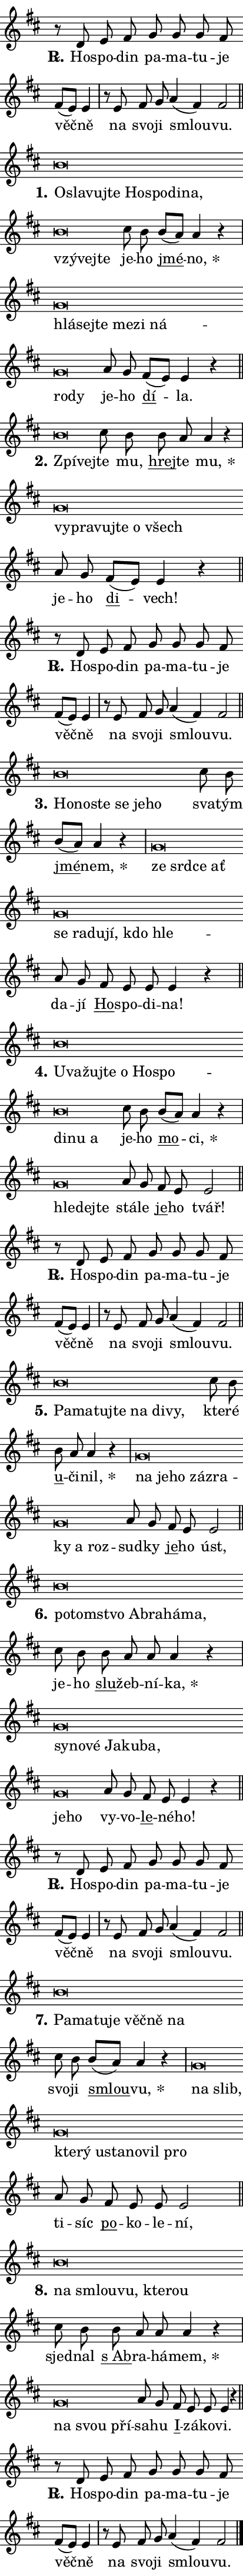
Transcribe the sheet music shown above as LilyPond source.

\version "2.22.1"
\header { tagline = "" }
\paper {
  indent = 0\cm
  top-margin = 0\cm
  right-margin = 0\cm
  bottom-margin = 0\cm
  left-margin = 0\cm
  paper-width = 7\cm
  page-breaking = #ly:one-page-breaking
  system-system-spacing.basic-distance = #11
  score-system-spacing.basic-distance = #11.3
  ragged-last = ##f
}


%% Author: Thomas Morley
%% https://lists.gnu.org/archive/html/lilypond-user/2020-05/msg00002.html
#(define (line-position grob)
"Returns position of @var[grob} in current system:
   @code{'start}, if at first time-step
   @code{'end}, if at last time-step
   @code{'middle} otherwise
"
  (let* ((col (ly:item-get-column grob))
         (ln (ly:grob-object col 'left-neighbor))
         (rn (ly:grob-object col 'right-neighbor))
         (col-to-check-left (if (ly:grob? ln) ln col))
         (col-to-check-right (if (ly:grob? rn) rn col))
         (break-dir-left
           (and
             (ly:grob-property col-to-check-left 'non-musical #f)
             (ly:item-break-dir col-to-check-left)))
         (break-dir-right
           (and
             (ly:grob-property col-to-check-right 'non-musical #f)
             (ly:item-break-dir col-to-check-right))))
        (cond ((eqv? 1 break-dir-left) 'start)
              ((eqv? -1 break-dir-right) 'end)
              (else 'middle))))

#(define (tranparent-at-line-position vctor)
  (lambda (grob)
  "Relying on @code{line-position} select the relevant enry from @var{vctor}.
Used to determine transparency,"
    (case (line-position grob)
      ((end) (not (vector-ref vctor 0)))
      ((middle) (not (vector-ref vctor 1)))
      ((start) (not (vector-ref vctor 2))))))

noteHeadBreakVisibility =
#(define-music-function (break-visibility)(vector?)
"Makes @code{NoteHead}s transparent relying on @var{break-visibility}"
#{
  \override NoteHead.transparent =
    #(tranparent-at-line-position break-visibility)
#})

#(define delete-ledgers-for-transparent-note-heads
  (lambda (grob)
    "Reads whether a @code{NoteHead} is transparent.
If so this @code{NoteHead} is removed from @code{'note-heads} from
@var{grob}, which is supposed to be @code{LedgerLineSpanner}.
As a result ledgers are not printed for this @code{NoteHead}"
    (let* ((nhds-array (ly:grob-object grob 'note-heads))
           (nhds-list
             (if (ly:grob-array? nhds-array)
                 (ly:grob-array->list nhds-array)
                 '()))
           ;; Relies on the transparent-property being done before
           ;; Staff.LedgerLineSpanner.after-line-breaking is executed.
           ;; This is fragile ...
           (to-keep
             (remove
               (lambda (nhd)
                 (ly:grob-property nhd 'transparent #f))
               nhds-list)))
      ;; TODO find a better method to iterate over grob-arrays, similiar
      ;; to filter/remove etc for lists
      ;; For now rebuilt from scratch
      (set! (ly:grob-object grob 'note-heads)  '())
      (for-each
        (lambda (nhd)
          (ly:pointer-group-interface::add-grob grob 'note-heads nhd))
        to-keep))))

hideNotes = {
  \noteHeadBreakVisibility #begin-of-line-visible
}
unHideNotes = {
  \noteHeadBreakVisibility #all-visible
}

% work-around for resetting accidentals
% https://lilypond.org/doc/v2.23/Documentation/notation/displaying-rhythms#unmetered-music
cadenzaMeasure = {
  \cadenzaOff
  \partial 1024 s1024
  \cadenzaOn
}

#(define-markup-command (accent layout props text) (markup?)
  "Underline accented syllable"
  (interpret-markup layout props
    #{\markup \override #'(offset . 4.3) \underline { #text }#}))

responsum = \markup \concat {
  "R" \hspace #-1.05 \path #0.1 #'((moveto 0 0.07) (lineto 0.9 0.8)) \hspace #0.05 "."
}

\layout {
    \context {
        \Staff
        \remove "Time_signature_engraver"
        \override LedgerLineSpanner.after-line-breaking = #delete-ledgers-for-transparent-note-heads
    }
    \context {
        \Voice {
            \override NoteHead.output-attributes = #'((class . "notehead"))
            \override Hairpin.height = #0.55
        }
    }
    \context {
        \Lyrics {
            \override StanzaNumber.output-attributes = #'((class . "stanzanumber"))
            \override LyricSpace.minimum-distance = #0.9
            \override LyricText.font-name = #"TeX Gyre Schola"
            \override LyricText.font-size = 1
            \override StanzaNumber.font-name = #"TeX Gyre Schola Bold"
            \override StanzaNumber.font-size = 1
        }
    }
}

% magnetic-lyrics.ily
%
%   written by
%     Jean Abou Samra <jean@abou-samra.fr>
%     Werner Lemberg <wl@gnu.org>
%
%   adapted by
%     Jiri Hon <jiri.hon@gmail.com>
%
% Version 2022-Apr-15

% https://www.mail-archive.com/lilypond-user@gnu.org/msg149350.html

#(define (Left_hyphen_pointer_engraver context)
   "Collect syllable-hyphen-syllable occurrences in lyrics and store
them in properties.  This engraver only looks to the left.  For
example, if the lyrics input is @code{foo -- bar}, it does the
following.

@itemize @bullet
@item
Set the @code{text} property of the @code{LyricHyphen} grob between
@q{foo} and @q{bar} to @code{foo}.

@item
Set the @code{left-hyphen} property of the @code{LyricText} grob with
text @q{foo} to the @code{LyricHyphen} grob between @q{foo} and
@q{bar}.
@end itemize

Use this auxiliary engraver in combination with the
@code{lyric-@/text::@/apply-@/magnetic-@/offset!} hook."
   (let ((hyphen #f)
         (text #f))
     (make-engraver
      (acknowledgers
       ((lyric-syllable-interface engraver grob source-engraver)
        (set! text grob)))
      (end-acknowledgers
       ((lyric-hyphen-interface engraver grob source-engraver)
        ;(when (not (grob::has-interface grob 'lyric-space-interface))
          (set! hyphen grob)));)
      ((stop-translation-timestep engraver)
       (when (and text hyphen)
         (ly:grob-set-object! text 'left-hyphen hyphen))
       (set! text #f)
       (set! hyphen #f)))))

#(define (lyric-text::apply-magnetic-offset! grob)
   "If the space between two syllables is less than the value in
property @code{LyricText@/.details@/.squash-threshold}, move the right
syllable to the left so that it gets concatenated with the left
syllable.

Use this function as a hook for
@code{LyricText@/.after-@/line-@/breaking} if the
@code{Left_@/hyphen_@/pointer_@/engraver} is active."
   (let ((hyphen (ly:grob-object grob 'left-hyphen #f)))
     (when hyphen
       (let ((left-text (ly:spanner-bound hyphen LEFT)))
         (when (grob::has-interface left-text 'lyric-syllable-interface)
           (let* ((common (ly:grob-common-refpoint grob left-text X))
                  (this-x-ext (ly:grob-extent grob common X))
                  (left-x-ext
                   (begin
                     ;; Trigger magnetism for left-text.
                     (ly:grob-property left-text 'after-line-breaking)
                     (ly:grob-extent left-text common X)))
                  ;; `delta` is the gap width between two syllables.
                  (delta (- (interval-start this-x-ext)
                            (interval-end left-x-ext)))
                  (details (ly:grob-property grob 'details))
                  (threshold (assoc-get 'squash-threshold details 0.2)))
             (when (< delta threshold)
               (let* (;; We have to manipulate the input text so that
                      ;; ligatures crossing syllable boundaries are not
                      ;; disabled.  For languages based on the Latin
                      ;; script this is essentially a beautification.
                      ;; However, for non-Western scripts it can be a
                      ;; necessity.
                      (lt (ly:grob-property left-text 'text))
                      (rt (ly:grob-property grob 'text))
                      (is-space (grob::has-interface hyphen 'lyric-space-interface))
                      (space (if is-space " " ""))
                      (space-markup (grob-interpret-markup grob " "))
                      (space-size (interval-length (ly:stencil-extent space-markup X)))
                      (extra-delta (if is-space space-size 0))
                      ;; Append new syllable.
                      (ltrt-space (if (and (string? lt) (string? rt))
                                (string-append lt space rt)
                                (make-concat-markup (list lt space rt))))
                      ;; Right-align `ltrt` to the right side.
                      (ltrt-space-markup (grob-interpret-markup
                               grob
                               (make-translate-markup
                                (cons (interval-length this-x-ext) 0)
                                (make-right-align-markup ltrt-space)))))
                 (begin
                   ;; Don't print `left-text`.
                   (ly:grob-set-property! left-text 'stencil #f)
                   ;; Set text and stencil (which holds all collected
                   ;; syllables so far) and shift it to the left.
                   (ly:grob-set-property! grob 'text ltrt-space)
                   (ly:grob-set-property! grob 'stencil ltrt-space-markup)
                   (ly:grob-translate-axis! grob (- (- delta extra-delta)) X))))))))))


#(define (lyric-hyphen::displace-bounds-first grob)
   ;; Make very sure this callback isn't triggered too early.
   (let ((left (ly:spanner-bound grob LEFT))
         (right (ly:spanner-bound grob RIGHT)))
     (ly:grob-property left 'after-line-breaking)
     (ly:grob-property right 'after-line-breaking)
     (ly:lyric-hyphen::print grob)))

squashThreshold = #0.4

\layout {
  \context {
    \Lyrics
    \consists #Left_hyphen_pointer_engraver
    \override LyricText.after-line-breaking =
      #lyric-text::apply-magnetic-offset!
    \override LyricHyphen.stencil = #lyric-hyphen::displace-bounds-first
    \override LyricText.details.squash-threshold = \squashThreshold
    \override LyricHyphen.minimum-distance = 0
    \override LyricHyphen.minimum-length = \squashThreshold
  }
}

squash = \override LyricText.details.squash-threshold = 9999
unSquash = \override LyricText.details.squash-threshold = \squashThreshold

left = \override LyricText.self-alignment-X = #LEFT
unLeft = \revert LyricText.self-alignment-X

starOffset = #(lambda (grob) 
                (let ((x_offset (ly:self-alignment-interface::aligned-on-x-parent grob)))
                  (if (= x_offset 0) 0 (+ x_offset 1.2))))

star = #(define-music-function (syllable)(string?)
"Append star separator at the end of a syllable"
#{
  \once \override LyricText.X-offset = #starOffset
  \lyricmode { \markup {
    #syllable
    \override #'((font-name . "TeX Gyre Schola Bold")) \hspace #0.2 \lower #0.65 \larger "*"
  } }
#})

starAccent = #(define-music-function (syllable)(string?)
"Append star separator at the end of a syllable and make accent"
#{
  \once \override LyricText.X-offset = #starOffset
  \lyricmode { \markup {
    \accent #syllable
    \override #'((font-name . "TeX Gyre Schola Bold")) \hspace #0.2 \lower #0.65 \larger "*"
  } }
#})

breath = #(define-music-function (syllable)(string?)
"Append breathing indicator at the end of a syllable"
#{
  \lyricmode { \markup { #syllable "+" } }
#})

optionalBreath = #(define-music-function (syllable)(string?)
"Append optional breathing indicator at the end of a syllable"
#{
  \lyricmode { \markup { #syllable "(+)" } }
#})


\score {
    <<
        \new Voice = "melody" { \cadenzaOn \key d \major \relative { r8 d' e fis g g g fis \bar "" fis[( e)] e4 \cadenzaMeasure \bar "|" r8 e fis g \bar "" a4( fis) fis2 \cadenzaMeasure \bar "||" \break } }
        \new Lyrics \lyricsto "melody" { \lyricmode { \set stanza = \responsum
Ho -- spo -- din pa -- ma -- tu -- je věč -- ně na svo -- ji smlou -- vu. } }
    >>
    \layout {}
}

\score {
    <<
        \new Voice = "melody" { \cadenzaOn \key d \major \relative { b'\breve*1/16 \hideNotes \breve*1/16 \bar "" \breve*1/16 \bar "" \breve*1/16 \bar "" \breve*1/16 \bar "" \breve*1/16 \bar "" \breve*1/16 \bar "" \breve*1/16 \bar "" \breve*1/16 \bar "" \breve*1/16 \breve*1/16 \bar "" \unHideNotes cis8 b \bar "" b[( a)] a4 r \cadenzaMeasure \bar "|" g\breve*1/16 \hideNotes \breve*1/16 \bar "" \breve*1/16 \bar "" \breve*1/16 \bar "" \breve*1/16 \bar "" \breve*1/16 \bar "" \breve*1/16 \breve*1/16 \bar "" \unHideNotes a8 g \bar "" fis[( e)] e4 r \cadenzaMeasure \bar "||" \break } }
        \new Lyrics \lyricsto "melody" { \lyricmode { \set stanza = "1."
\left O -- \squash sla -- vuj -- te Ho -- spo -- di -- na, vzý -- vej -- te \unLeft \unSquash je -- ho \markup \accent jmé -- \star no, \left hlá -- \squash sej -- te me -- zi ná -- ro -- dy \unLeft \unSquash je -- ho \markup \accent dí -- la. } }
    >>
    \layout {}
}

\score {
    <<
        \new Voice = "melody" { \cadenzaOn \key d \major \relative { b'\breve*1/16 \hideNotes \breve*1/16 \bar "" \unHideNotes cis8 b \bar "" b a a4 r \cadenzaMeasure \bar "|" g\breve*1/16 \hideNotes \breve*1/16 \bar "" \breve*1/16 \bar "" \breve*1/16 \bar "" \breve*1/16 \breve*1/16 \bar "" \unHideNotes a8 g \bar "" fis[( e)] e4 r \cadenzaMeasure \bar "||" \break } }
        \new Lyrics \lyricsto "melody" { \lyricmode { \set stanza = "2."
\left Zpí -- \squash vej -- \unLeft \unSquash te mu, \markup \accent hrej -- te \star mu, \left vy -- \squash pra -- vuj -- te o všech \unLeft \unSquash je -- ho \markup \accent di -- vech! } }
    >>
    \layout {}
}

\score {
    <<
        \new Voice = "melody" { \cadenzaOn \key d \major \relative { r8 d' e fis g g g fis \bar "" fis[( e)] e4 \cadenzaMeasure \bar "|" r8 e fis g \bar "" a4( fis) fis2 \cadenzaMeasure \bar "||" \break } }
        \new Lyrics \lyricsto "melody" { \lyricmode { \set stanza = \responsum
Ho -- spo -- din pa -- ma -- tu -- je věč -- ně na svo -- ji smlou -- vu. } }
    >>
    \layout {}
}

\score {
    <<
        \new Voice = "melody" { \cadenzaOn \key d \major \relative { b'\breve*1/16 \hideNotes \breve*1/16 \bar "" \breve*1/16 \bar "" \breve*1/16 \bar "" \breve*1/16 \breve*1/16 \bar "" \unHideNotes cis8 b \bar "" b[( a)] a4 r \cadenzaMeasure \bar "|" g\breve*1/16 \hideNotes \breve*1/16 \bar "" \breve*1/16 \bar "" \breve*1/16 \bar "" \breve*1/16 \bar "" \breve*1/16 \bar "" \breve*1/16 \bar "" \breve*1/16 \bar "" \breve*1/16 \breve*1/16 \bar "" \unHideNotes a8 g \bar "" fis e e e4 r \cadenzaMeasure \bar "||" \break } }
        \new Lyrics \lyricsto "melody" { \lyricmode { \set stanza = "3."
\left Ho -- \squash no -- ste se je -- ho \unLeft \unSquash sva -- tým \markup \accent jmé -- \star nem, \left ze \squash srd -- ce ať se ra -- du -- jí, kdo hle -- \unLeft \unSquash da -- jí \markup \accent Ho -- spo -- di -- na! } }
    >>
    \layout {}
}

\score {
    <<
        \new Voice = "melody" { \cadenzaOn \key d \major \relative { b'\breve*1/16 \hideNotes \breve*1/16 \bar "" \breve*1/16 \bar "" \breve*1/16 \bar "" \breve*1/16 \bar "" \breve*1/16 \bar "" \breve*1/16 \bar "" \breve*1/16 \bar "" \breve*1/16 \breve*1/16 \bar "" \unHideNotes cis8 b \bar "" b[( a)] a4 r \cadenzaMeasure \bar "|" g\breve*1/16 \hideNotes \breve*1/16 \breve*1/16 \bar "" \unHideNotes a8 g \bar "" fis e e2 \cadenzaMeasure \bar "||" \break } }
        \new Lyrics \lyricsto "melody" { \lyricmode { \set stanza = "4."
\left U -- \squash va -- žuj -- te o Ho -- spo -- di -- nu a \unLeft \unSquash je -- ho \markup \accent mo -- \star ci, \left hle -- \squash dej -- te \unLeft \unSquash stá -- le \markup \accent je -- ho tvář! } }
    >>
    \layout {}
}

\score {
    <<
        \new Voice = "melody" { \cadenzaOn \key d \major \relative { r8 d' e fis g g g fis \bar "" fis[( e)] e4 \cadenzaMeasure \bar "|" r8 e fis g \bar "" a4( fis) fis2 \cadenzaMeasure \bar "||" \break } }
        \new Lyrics \lyricsto "melody" { \lyricmode { \set stanza = \responsum
Ho -- spo -- din pa -- ma -- tu -- je věč -- ně na svo -- ji smlou -- vu. } }
    >>
    \layout {}
}

\score {
    <<
        \new Voice = "melody" { \cadenzaOn \key d \major \relative { b'\breve*1/16 \hideNotes \breve*1/16 \bar "" \breve*1/16 \bar "" \breve*1/16 \bar "" \breve*1/16 \bar "" \breve*1/16 \breve*1/16 \bar "" \unHideNotes cis8 b \bar "" b a a4 r \cadenzaMeasure \bar "|" g\breve*1/16 \hideNotes \breve*1/16 \bar "" \breve*1/16 \bar "" \breve*1/16 \bar "" \breve*1/16 \bar "" \breve*1/16 \bar "" \breve*1/16 \breve*1/16 \bar "" \unHideNotes a8 g \bar "" fis e e2 \cadenzaMeasure \bar "||" \break } }
        \new Lyrics \lyricsto "melody" { \lyricmode { \set stanza = "5."
\left Pa -- \squash ma -- tuj -- te na di -- vy, \unLeft \unSquash kte -- ré \markup \accent u -- či -- \star nil, \left na \squash je -- ho zá -- zra -- ky a roz -- \unLeft \unSquash sud -- ky \markup \accent je -- ho úst, } }
    >>
    \layout {}
}

\score {
    <<
        \new Voice = "melody" { \cadenzaOn \key d \major \relative { b'\breve*1/16 \hideNotes \breve*1/16 \bar "" \breve*1/16 \bar "" \breve*1/16 \bar "" \breve*1/16 \bar "" \breve*1/16 \breve*1/16 \bar "" \unHideNotes cis8 b \bar "" b a a a4 r \cadenzaMeasure \bar "|" g\breve*1/16 \hideNotes \breve*1/16 \bar "" \breve*1/16 \bar "" \breve*1/16 \bar "" \breve*1/16 \bar "" \breve*1/16 \bar "" \breve*1/16 \breve*1/16 \bar "" \unHideNotes a8 g \bar "" fis e e4 r \cadenzaMeasure \bar "||" \break } }
        \new Lyrics \lyricsto "melody" { \lyricmode { \set stanza = "6."
\left po -- \squash tom -- stvo Ab -- ra -- há -- ma, \unLeft \unSquash je -- ho \markup \accent slu -- žeb -- ní -- \star ka, \left sy -- \squash no -- vé Ja -- ku -- ba, je -- ho \unLeft \unSquash vy -- vo -- \markup \accent le -- né -- ho! } }
    >>
    \layout {}
}

\score {
    <<
        \new Voice = "melody" { \cadenzaOn \key d \major \relative { r8 d' e fis g g g fis \bar "" fis[( e)] e4 \cadenzaMeasure \bar "|" r8 e fis g \bar "" a4( fis) fis2 \cadenzaMeasure \bar "||" \break } }
        \new Lyrics \lyricsto "melody" { \lyricmode { \set stanza = \responsum
Ho -- spo -- din pa -- ma -- tu -- je věč -- ně na svo -- ji smlou -- vu. } }
    >>
    \layout {}
}

\score {
    <<
        \new Voice = "melody" { \cadenzaOn \key d \major \relative { b'\breve*1/16 \hideNotes \breve*1/16 \bar "" \breve*1/16 \bar "" \breve*1/16 \bar "" \breve*1/16 \bar "" \breve*1/16 \breve*1/16 \bar "" \unHideNotes cis8 b \bar "" b[( a)] a4 r \cadenzaMeasure \bar "|" g\breve*1/16 \hideNotes \breve*1/16 \bar "" \breve*1/16 \bar "" \breve*1/16 \bar "" \breve*1/16 \bar "" \breve*1/16 \bar "" \breve*1/16 \bar "" \breve*1/16 \breve*1/16 \bar "" \unHideNotes a8 g \bar "" fis e e e2 \cadenzaMeasure \bar "||" \break } }
        \new Lyrics \lyricsto "melody" { \lyricmode { \set stanza = "7."
\left Pa -- \squash ma -- tu -- je věč -- ně na \unLeft \unSquash svo -- ji \markup \accent smlou -- \star vu, \left na \squash slib, kte -- rý u -- sta -- no -- vil pro \unLeft \unSquash ti -- síc \markup \accent po -- ko -- le -- ní, } }
    >>
    \layout {}
}

\score {
    <<
        \new Voice = "melody" { \cadenzaOn \key d \major \relative { b'\breve*1/16 \hideNotes \breve*1/16 \bar "" \breve*1/16 \bar "" \breve*1/16 \breve*1/16 \bar "" \unHideNotes cis8 b \bar "" b a a a4 r \cadenzaMeasure \bar "|" g\breve*1/16 \hideNotes \breve*1/16 \breve*1/16 \bar "" \unHideNotes a8 g \bar "" fis e e e4 r \cadenzaMeasure \bar "||" \break } }
        \new Lyrics \lyricsto "melody" { \lyricmode { \set stanza = "8."
\left na \squash smlou -- vu, kte -- rou \unLeft \unSquash sjed -- nal \markup \accent "s Ab" -- ra -- há -- \star mem, \left na \squash svou pří -- \unLeft \unSquash sa -- hu \markup \accent I -- zá -- ko -- vi. } }
    >>
    \layout {}
}

\score {
    <<
        \new Voice = "melody" { \cadenzaOn \key d \major \relative { r8 d' e fis g g g fis \bar "" fis[( e)] e4 \cadenzaMeasure \bar "|" r8 e fis g \bar "" a4( fis) fis2 \cadenzaMeasure \bar "||" \break } \bar "|." }
        \new Lyrics \lyricsto "melody" { \lyricmode { \set stanza = \responsum
Ho -- spo -- din pa -- ma -- tu -- je věč -- ně na svo -- ji smlou -- vu. } }
    >>
    \layout {}
}
